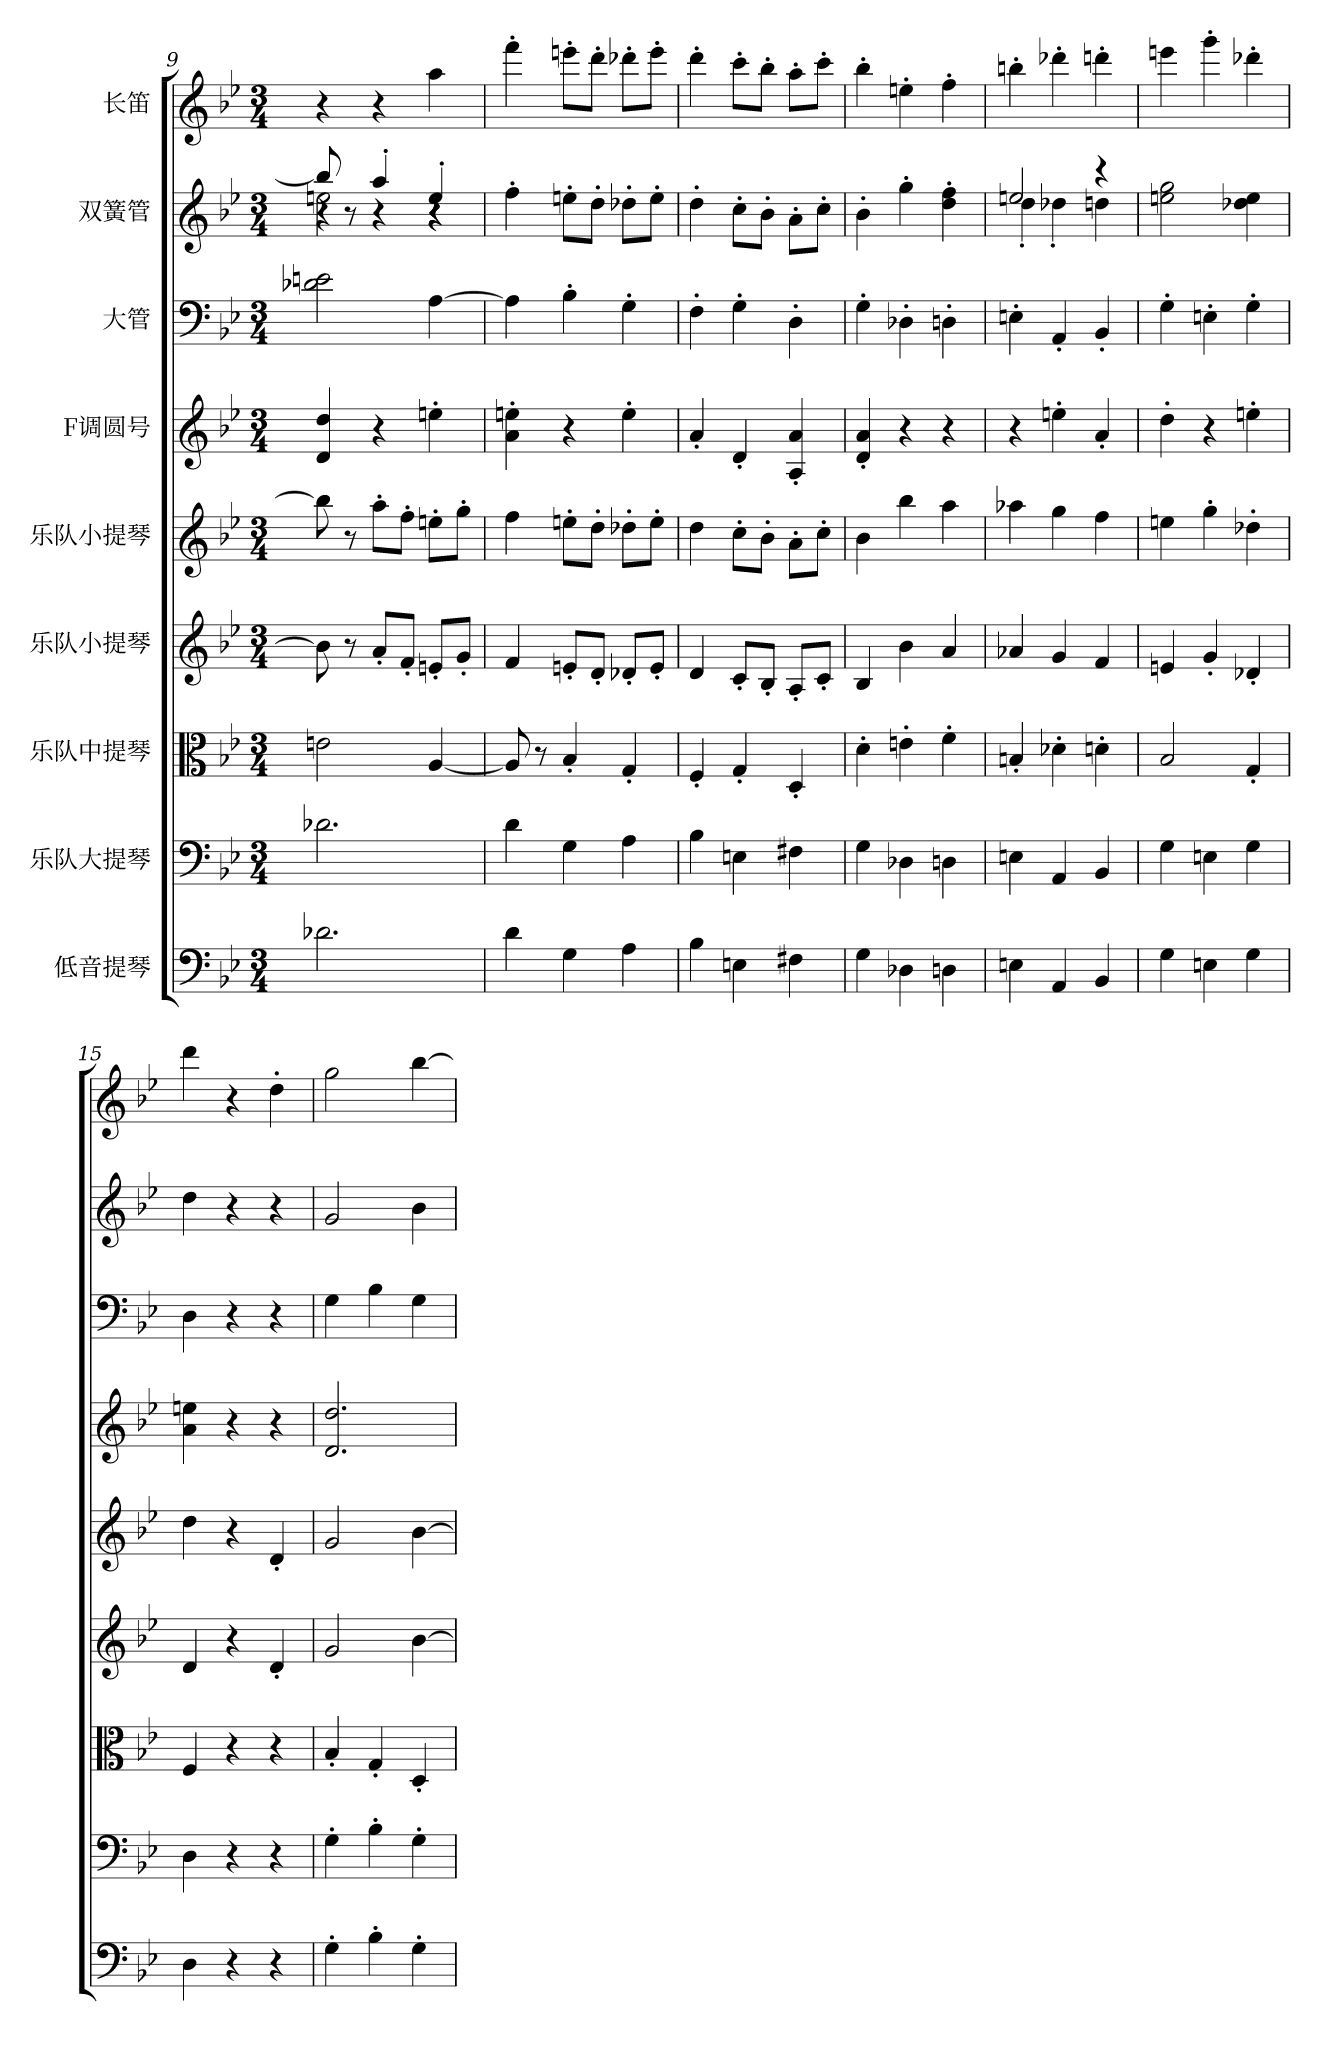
**kern	**kern	**kern	**kern	**kern	**kern	**kern	**kern	**kern
*part9	*part8	*part7	*part6	*part5	*part4	*part3	*part2	*part1
*staff9	*staff8	*staff7	*staff6	*staff5	*staff4	*staff3	*staff2	*staff1
*I"低音提琴	*I"乐队大提琴	*I"乐队中提琴	*I"乐队小提琴	*I"乐队小提琴	*I"F调圆号	*I"大管	*I"双簧管	*I"长笛
*clefF4	*clefF4	*clefC3	*clefG2	*clefG2	*clefG2	*clefF4	*clefG2	*clefG2
*ITrd7c12	*	*	*	*	*ITrd4c7	*	*	*
*k[b-e-]	*k[b-e-]	*k[b-e-]	*k[b-e-]	*k[b-e-]	*k[b-e-a-]	*k[b-e-]	*k[b-e-]	*k[b-e-]
*M3/4	*M3/4	*M3/4	*M3/4	*M3/4	*M3/4	*M3/4	*M3/4	*M3/4
=9	=9	=9	=9	=9	=9	=9	=9	=9
*	*	*	*	*	*	*	*^	*
*	*	*	*	*	*	*	*	*^	*
2.D-X\	2.d-X\	2en\	8b-\]	8bb-\]	4G/ 4g/	2d-X\ 2en\	8bb-/]	2een\	4r	4r
.	.	.	8r	8r	.	.	8r	.	.	.
.	.	.	8a'/L	8aa'\L	4r	.	4r	.	4aa'/	4r
.	.	.	8f'/J	8ff'\J	.	.	.	.	.	.
.	.	[4A/	8en'/L	8een'\L	4an'\	[4A\	4r	4r	4ee'/	4aa\
.	.	.	8g'/J	8gg'\J	.	.	.	.	.	.
*	*	*	*	*	*	*	*v	*v	*v	*
=10	=10	=10	=10	=10	=10	=10	=10	=10
4D\	4d\	8A/]	4f/	4ff\	4d\' 4an\'	4A\]	4ff'\	4fff'\
.	.	8r	.	.	.	.	.	.
4GG\	4G\	4B-'/	8en'/L	8een'\L	4r	4B-'\	8een'\L	8eeen'\L
.	.	.	8d'/J	8dd'\J	.	.	8dd'\J	8ddd'\J
4AA\	4A\	4G'/	8d-X'/L	8dd-X'\L	4a'\	4G'\	8dd-X'\L	8ddd-X'\L
.	.	.	8e'/J	8ee'\J	.	.	8ee'\J	8eee'\J
=11	=11	=11	=11	=11	=11	=11	=11	=11
4BB-\	4B-\	4F'/	4d/	4dd\	4d'/	4F'\	4dd'\	4ddd'\
4EEn\	4En\	4G'/	8c'/L	8cc'\L	4G'/	4G'\	8cc'\L	8ccc'\L
.	.	.	8B-'/J	8b-'\J	.	.	8b-'\J	8bb-'\J
4FF#X\	4F#X\	4D'/	8A'/L	8a'\L	4D/' 4d/'	4D'\	8a'\L	8aa'\L
.	.	.	8c'/J	8cc'\J	.	.	8cc'\J	8ccc'\J
=12	=12	=12	=12	=12	=12	=12	=12	=12
4GG\	4G\	4d'\	4B-/	4b-\	4G/' 4d/'	4G'\	4b-'\	4bb-'\
4DD-X\	4D-X\	4en'\	4b-\	4bb-\	4r	4D-X'\	4gg'\	4een'\
4DDn\	4Dn\	4f'\	4a/	4aa\	4r	4Dn'\	4dd\' 4ff\'	4ff'\
=13	=13	=13	=13	=13	=13	=13	=13	=13
*	*	*	*	*	*	*	*^	*
4EEn\	4En\	4Bn'/	4a-X/	4aa-X\	4r	4En'\	2een/	4dd'\	4bbn'\
4AAA/	4AA/	4d-X'\	4g/	4gg\	4an'\	4AA'/	.	4dd-X'\	4ddd-X'\
4BBB-/	4BB-/	4dn'\	4f/	4ff\	4d'/	4BB-'/	4r	4ddn\	4dddn'\
*	*	*	*	*	*	*	*v	*v	*
!!LO:PB:g=z
=14	=14	=14	=14	=14	=14	=14	=14	=14
4GG\	4G\	2B-/	4en/	4een\	4g'\	4G'\	2een\ 2gg\	4eeen\
4EEn\	4En\	.	4g'/	4gg'\	4r	4En'\	.	4ggg'\
4GG\	4G\	4G'/	4d-X'/	4dd-X'\	4an'\	4G'\	4dd-X\ 4ee\	4ddd-X'\
=15	=15	=15	=15	=15	=15	=15	=15	=15
4DD\	4D\	4F/	4d/	4dd\	4d\ 4an\	4D\	4dd\	4ddd\
4r	4r	4r	4r	4r	4r	4r	4r	4r
4r	4r	4r	4d'/	4d'/	4r	4r	4r	4dd'\
=16	=16	=16	=16	=16	=16	=16	=16	=16
4GG'\	4G'\	4B-'/	2g/	2g/	2.G/ 2.g/	4G\	2g/	2gg\
4BB-'\	4B-'\	4G'/	.	.	.	4B-\	.	.
4GG'\	4G'\	4D'/	[4b-\	[4b-\	.	4G\	4b-\	[4bb-\
=	=	=	=	=	=	=	=	=
*-	*-	*-	*-	*-	*-	*-	*-	*-
